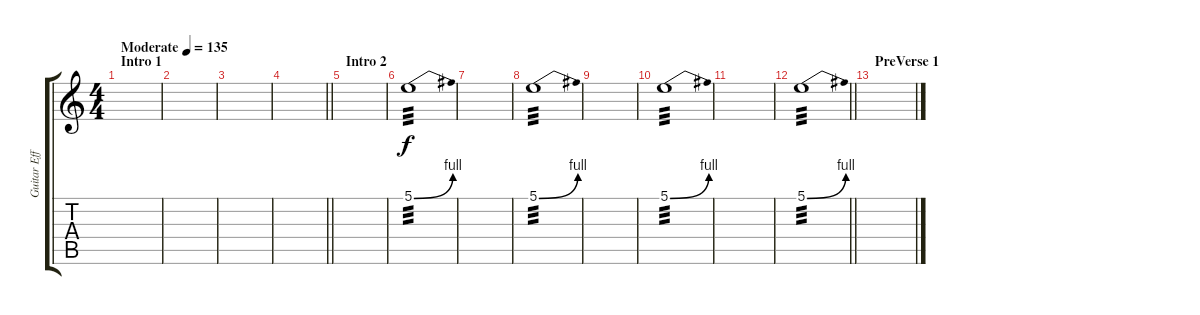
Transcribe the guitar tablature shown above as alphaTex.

\track ("Guitar Effects" "Guitar Eff") {instrument overdrivenguitar}
\staff {score tabs}
\tuning (B3 Gb3 D3 A2 E2 B1) {hide}
\ts (4 4)
\section ("" "Intro 1")
\tempo (135 "Moderate")
\clef g2
\ks c
|
|
|
\barLineRight lightlight
|
\section ("" "Intro 2")
|
5.1{be (bend 0 0 60 4)}.1{tp 3} |
|
5.1{be (bend 0 0 60 4)}.1{tp 3} |
|
5.1{be (bend 0 0 60 4)}.1{tp 3} |
|
\barLineRight lightlight
5.1{be (bend 0 0 60 4)}.1{tp 3} |
\section ("" "PreVerse 1")
